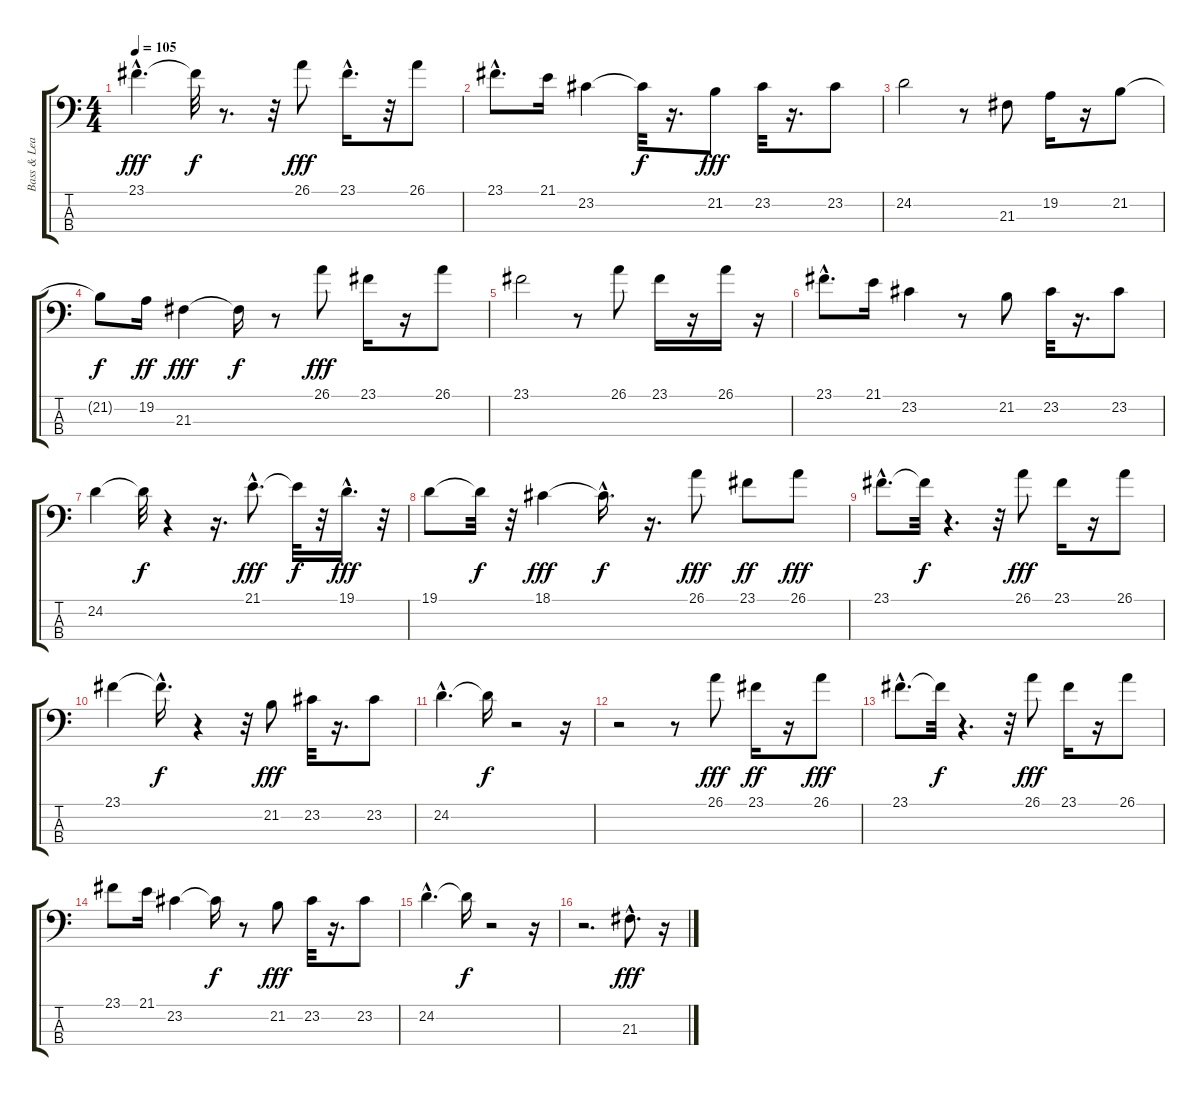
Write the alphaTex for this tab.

\track ("Bass & Lead - Melody" "Bass & Lea") {instrument lead8bassandlead}
\staff {score tabs}
\tuning (G2 D2 A1 E1) {hide}
\ts (4 4)
\tempo 105
\clef f4
\ks c
23.1{hac}.4{d dy fff} 23.1{t}.32{dy f} r.8{d} r.32 26.1.8{dy fff} 23.1{hac}.16{d} r.32 26.1.8 |
23.1{hac}.8{d} 21.1.16 23.2.4 23.2{t}.32{dy f} r.16{d} 21.2.8{dy fff} 23.2.32 r.16{d} 23.2.8 |
24.2.2 r.8 21.3.8 19.2.16 r.16 21.2.8 |
21.2{t}.8{dy f} 19.2.16{dy ff} 21.3.4{dy fff} 21.3{t}.16{dy f} r.8 26.1.8{dy fff} 23.1.16 r.16 26.1.8 |
23.1.2 r.8 26.1.8 23.1.16 r.16 26.1.16 r.16 |
23.1{hac}.8{d} 21.1.16 23.2.4 r.8 21.2.8 23.2.32 r.16{d} 23.2.8 |
24.2.4 24.2{t}.32{dy f} r.4 r.16{d} 21.1{hac}.8{d dy fff} 21.1{t}.32{dy f} r.32 19.1{hac}.16{d dy fff} r.32 |
19.1.8 19.1{t}.32{dy f} r.32 18.1.4{dy fff} 18.1{hac t}.16{d dy f} r.16{d} 26.1.8{dy fff} 23.1.8{dy ff} 26.1.8{dy fff} |
23.1{hac}.8{d} 23.1{t}.32{dy f} r.4{d} r.32 26.1.8{dy fff} 23.1.16 r.16 26.1.8 |
23.1.4 23.1{hac t}.16{d dy f} r.4 r.32 21.2.8{dy fff} 23.2.32 r.16{d} 23.2.8 |
24.2{hac}.4{d} 24.2{t}.16{dy f} r.2 r.16 |
r.2 r.8 26.1.8{dy fff} 23.1.16{dy ff} r.16 26.1.8{dy fff} |
23.1{hac}.8{d} 23.1{t}.32{dy f} r.4{d} r.32 26.1.8{dy fff} 23.1.16 r.16 26.1.8 |
23.1.8 21.1.16 23.2.4 23.2{t}.16{dy f} r.8 21.2.8{dy fff} 23.2.32 r.16{d} 23.2.8 |
24.2{hac}.4{d} 24.2{t}.16{dy f} r.2 r.16 |
r.2{d} 21.3{hac}.8{d dy fff} r.16
